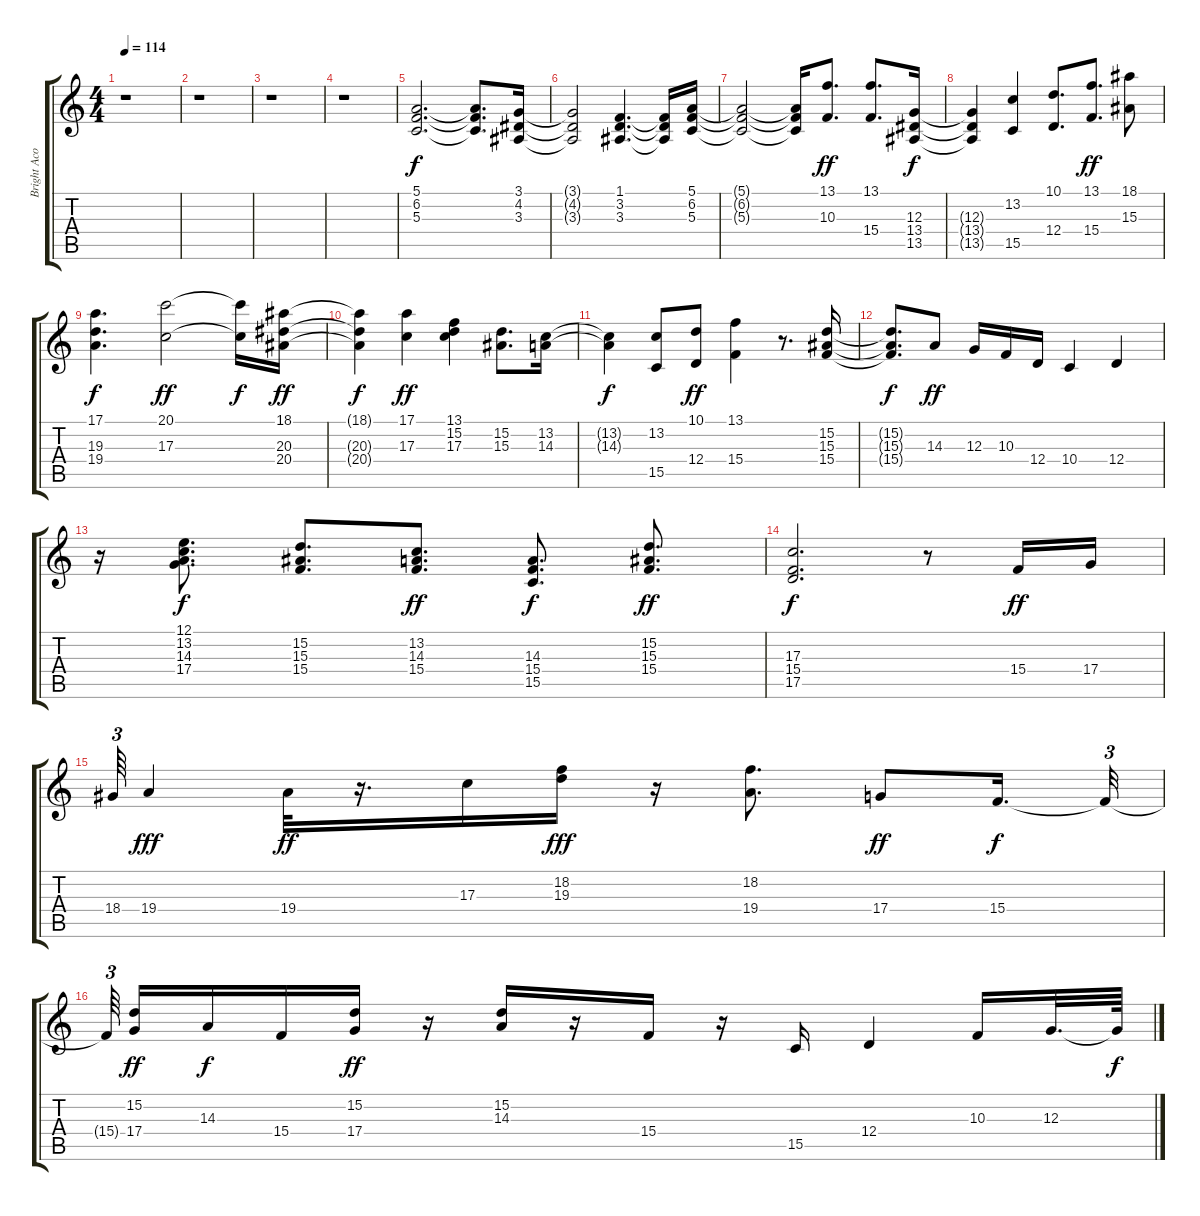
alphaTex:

\track ("Bright Acoustic Piano" "Bright Aco") {instrument brightacousticpiano}
\staff {score tabs}
\tuning (E4 B3 G3 D3 A2 E2) {hide}
\ts (4 4)
\tempo 114
\clef g2
\ks c
r.1{dy f instrument brightacousticpiano} |
r.1 |
r.1 |
r.1 |
(5.1 6.2 5.3).2{d instrument brightacousticpiano} (5.1{t} 6.2{t} 5.3{t}).8{d} (3.1 4.2 3.3).16 |
(3.1{t} 4.2{t} 3.3{t}).2 (1.1 3.2 3.3).4{d} (1.1{t} 3.2{t} 3.3{t}).16 (5.1 6.2 5.3).16 |
(5.1{t} 6.2{t} 5.3{t}).2 (5.1{t} 6.2{t} 5.3{t}).16 (13.1 10.3).8{d dy ff} (13.1 15.4).8{d} (12.3 13.4 13.5).16{dy f} |
(12.3{t} 13.4{t} 13.5{t}).4 (13.2 15.5).4 (10.1 12.4).8{d} (13.1 15.4).8{d dy ff} (18.1 15.3).8 |
(17.1 19.3 19.4).4{d dy f} (20.1 17.3).2{dy ff} (20.1{t} 17.3{t}).16{dy f} (18.1 20.3 20.4).16{dy ff} |
(18.1{t} 20.3{t} 20.4{t}).4{dy f} (17.1 17.3).4{dy ff} (13.1 15.2 17.3).4 (15.2 15.3).8{d} (13.2 14.3).16 |
(13.2{t} 14.3{t}).4{dy f} (13.2 15.5).8 (10.1 12.4).8{dy ff} (13.1 15.4).4 r.8{d} (15.2 15.3 15.4).16 |
(15.2{t} 15.3{t} 15.4{t}).8{d dy f} 14.3.8{dy ff} 12.3.16 10.3.16 12.4.16 10.4.4 12.4.4 |
r.16 (12.1 13.2 14.3 17.4).8{d dy f} (15.2 15.3 15.4).8{d} (13.2 14.3 15.4).8{d dy ff} (14.3 15.4 15.5).8{d dy f} (15.2 15.3 15.4).8{d dy ff} |
(17.3 15.4 17.5).2{d dy f} r.8 15.4.16{dy ff} 17.4.16 |
18.4.64{tu (3 2)} 19.4.4{dy fff} 19.4.32{dy ff} r.16{d} 17.3.16 (18.2 19.3).16{dy fff} r.16 (18.2 19.4).8{d} 17.4.8{dy ff} 15.4.16{d dy f} 15.4{t}.32{tu (3 2)} |
15.4{t}.64{tu (3 2)} (15.2 17.4).16{dy ff} 14.3.16{dy f} 15.4.16 (15.2 17.4).16{dy ff} r.16 (15.2 14.3).16 r.16 15.4.16 r.16 15.5.16 12.4.4 10.3.16 12.3.32{d} 12.3{t}.64{dy f}
